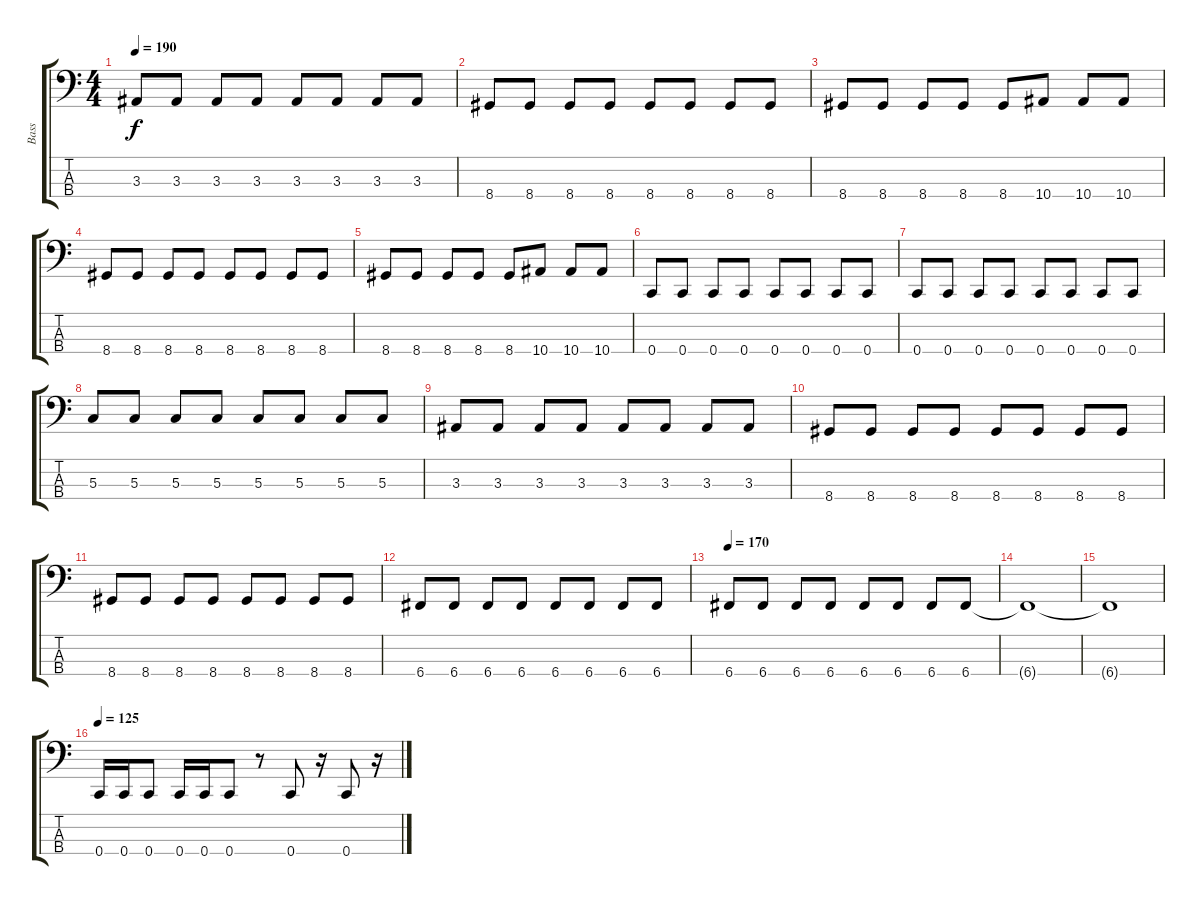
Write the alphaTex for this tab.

\track ("Bass" "Bass") {instrument electricbassfinger}
\staff {score tabs}
\tuning (F2 C2 G1 C1) {hide}
\ts (4 4)
\tempo 190
\clef f4
\ks c
3.3.8{dy f} 3.3.8 3.3.8 3.3.8 3.3.8 3.3.8 3.3.8 3.3.8 |
8.4.8 8.4.8 8.4.8 8.4.8 8.4.8 8.4.8 8.4.8 8.4.8 |
8.4.8 8.4.8 8.4.8 8.4.8 8.4.8 10.4.8 10.4.8 10.4.8 |
8.4.8 8.4.8 8.4.8 8.4.8 8.4.8 8.4.8 8.4.8 8.4.8 |
8.4.8 8.4.8 8.4.8 8.4.8 8.4.8 10.4.8 10.4.8 10.4.8 |
0.4.8 0.4.8 0.4.8 0.4.8 0.4.8 0.4.8 0.4.8 0.4.8 |
0.4.8 0.4.8 0.4.8 0.4.8 0.4.8 0.4.8 0.4.8 0.4.8 |
5.3.8 5.3.8 5.3.8 5.3.8 5.3.8 5.3.8 5.3.8 5.3.8 |
3.3.8 3.3.8 3.3.8 3.3.8 3.3.8 3.3.8 3.3.8 3.3.8 |
8.4.8 8.4.8 8.4.8 8.4.8 8.4.8 8.4.8 8.4.8 8.4.8 |
8.4.8 8.4.8 8.4.8 8.4.8 8.4.8 8.4.8 8.4.8 8.4.8 |
6.4.8 6.4.8 6.4.8 6.4.8 6.4.8 6.4.8 6.4.8 6.4.8 |
\tempo 170
6.4.8 6.4.8 6.4.8 6.4.8 6.4.8 6.4.8 6.4.8 6.4.8 |
6.4{t}.1 |
6.4{t}.1 |
\tempo 125
0.4.16 0.4.16 0.4.8 0.4.16 0.4.16 0.4.8 r.8 0.4.8 r.16 0.4.8 r.16
